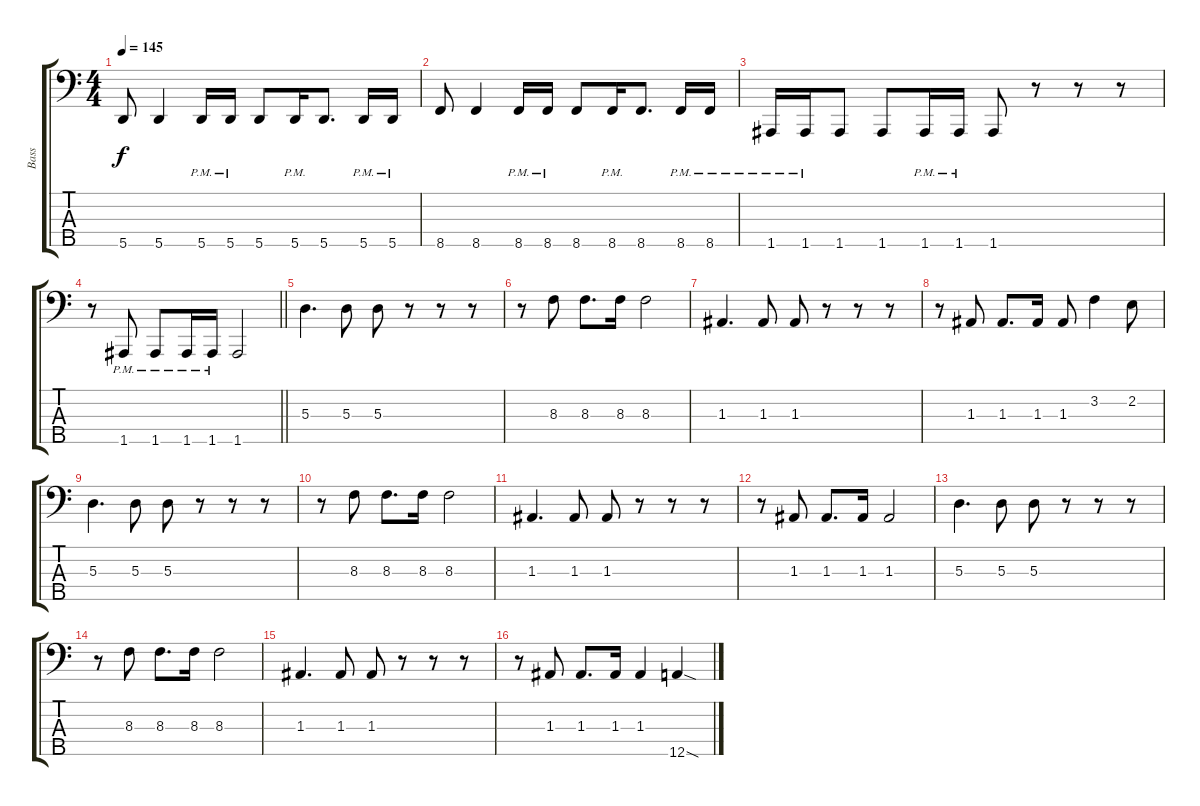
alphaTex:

\track ("Bass" "Bass") {instrument electricbassfinger}
\staff {score tabs}
\tuning (G2 D2 A1 E1 A0) {hide}
\ts (4 4)
\tempo 145
\clef f4
\ks c
5.5.8{dy f} 5.5.4 5.5{pm}.16 5.5{pm}.16 5.5.8 5.5{pm}.16 5.5.8{d} 5.5{pm}.16 5.5{pm}.16 |
8.5.8 8.5.4 8.5{pm}.16 8.5{pm}.16 8.5.8 8.5{pm}.16 8.5.8{d} 8.5{pm}.16 8.5{pm}.16 |
1.5{pm}.16 1.5{pm}.16 1.5.8 1.5.8 1.5{pm}.16 1.5{pm}.16 1.5.8 r.8 r.8 r.8 |
\barLineRight lightlight
r.8 1.5{pm}.8 1.5{pm}.8 1.5{pm}.16 1.5{pm}.16 1.5.2 |
\section ("" "")
5.3.4{d} 5.3.8 5.3.8 r.8 r.8 r.8 |
r.8 8.3.8 8.3.8{d} 8.3.16 8.3.2 |
1.3.4{d} 1.3.8 1.3.8 r.8 r.8 r.8 |
r.8 1.3.8 1.3.8{d} 1.3.16 1.3.8 3.2.4 2.2.8 |
5.3.4{d} 5.3.8 5.3.8 r.8 r.8 r.8 |
r.8 8.3.8 8.3.8{d} 8.3.16 8.3.2 |
1.3.4{d} 1.3.8 1.3.8 r.8 r.8 r.8 |
r.8 1.3.8 1.3.8{d} 1.3.16 1.3.2 |
5.3.4{d} 5.3.8 5.3.8 r.8 r.8 r.8 |
r.8 8.3.8 8.3.8{d} 8.3.16 8.3.2 |
1.3.4{d} 1.3.8 1.3.8 r.8 r.8 r.8 |
r.8 1.3.8 1.3.8{d} 1.3.16 1.3.4 12.5{sod}.4
